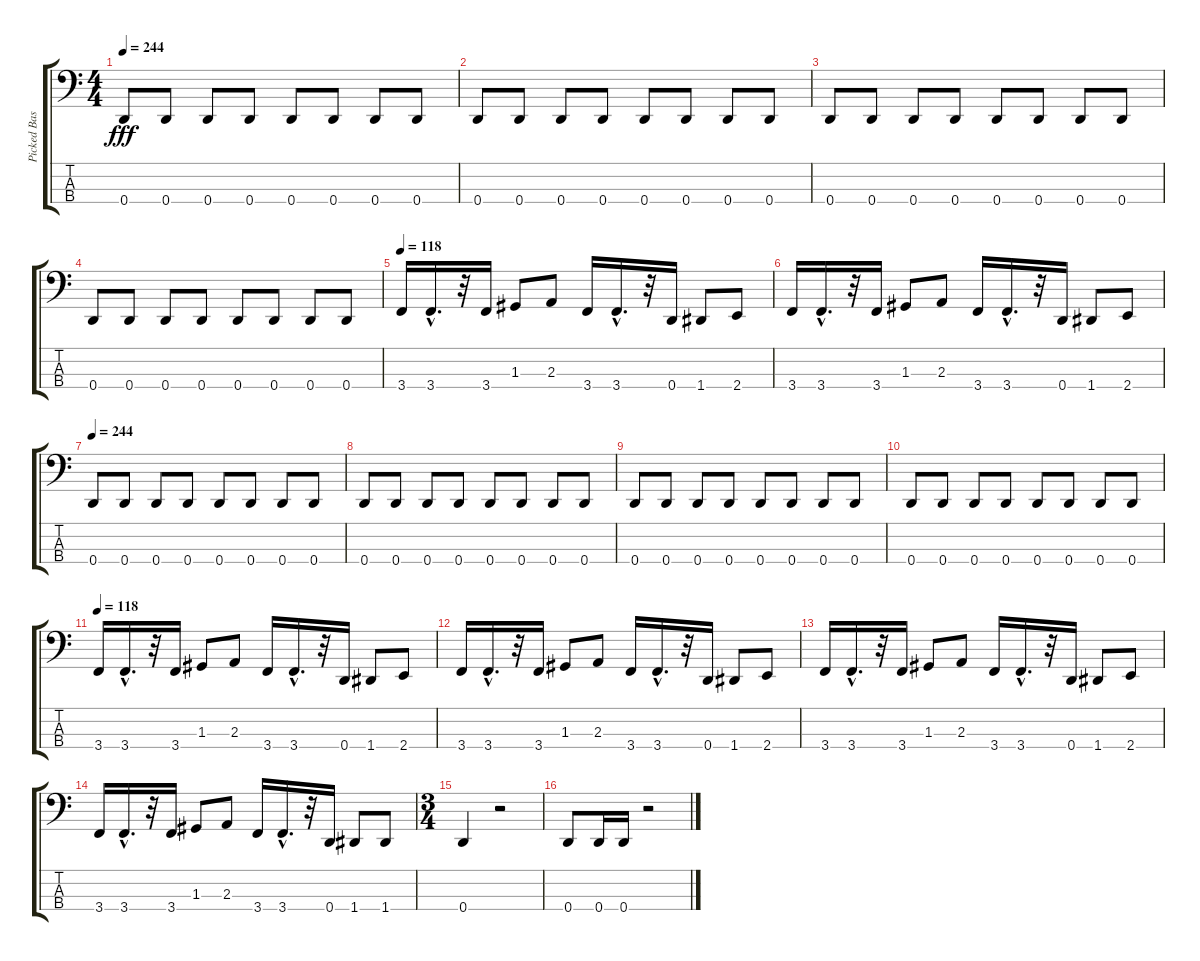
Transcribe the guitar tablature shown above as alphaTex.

\track ("Picked Bass" "Picked Bas") {instrument electricbasspick}
\staff {score tabs}
\tuning (F2 C2 G1 D1) {hide}
\ts (4 4)
\tempo 244
\clef f4
\ks c
0.4.8{dy fff} 0.4.8 0.4.8 0.4.8 0.4.8 0.4.8 0.4.8 0.4.8 |
0.4.8 0.4.8 0.4.8 0.4.8 0.4.8 0.4.8 0.4.8 0.4.8 |
0.4.8 0.4.8 0.4.8 0.4.8 0.4.8 0.4.8 0.4.8 0.4.8 |
0.4.8 0.4.8 0.4.8 0.4.8 0.4.8 0.4.8 0.4.8 0.4.8 |
\tempo 118
3.4.16 3.4{hac}.16{d} r.32 3.4.16 1.3.8 2.3.8 3.4.16 3.4{hac}.16{d} r.32 0.4.16 1.4.8 2.4.8 |
3.4.16 3.4{hac}.16{d} r.32 3.4.16 1.3.8 2.3.8 3.4.16 3.4{hac}.16{d} r.32 0.4.16 1.4.8 2.4.8 |
\tempo 244
0.4.8 0.4.8 0.4.8 0.4.8 0.4.8 0.4.8 0.4.8 0.4.8 |
0.4.8 0.4.8 0.4.8 0.4.8 0.4.8 0.4.8 0.4.8 0.4.8 |
0.4.8 0.4.8 0.4.8 0.4.8 0.4.8 0.4.8 0.4.8 0.4.8 |
0.4.8 0.4.8 0.4.8 0.4.8 0.4.8 0.4.8 0.4.8 0.4.8 |
\tempo 118
3.4.16 3.4{hac}.16{d} r.32 3.4.16 1.3.8 2.3.8 3.4.16 3.4{hac}.16{d} r.32 0.4.16 1.4.8 2.4.8 |
3.4.16 3.4{hac}.16{d} r.32 3.4.16 1.3.8 2.3.8 3.4.16 3.4{hac}.16{d} r.32 0.4.16 1.4.8 2.4.8 |
3.4.16 3.4{hac}.16{d} r.32 3.4.16 1.3.8 2.3.8 3.4.16 3.4{hac}.16{d} r.32 0.4.16 1.4.8 2.4.8 |
3.4.16 3.4{hac}.16{d} r.32 3.4.16 1.3.8 2.3.8 3.4.16 3.4{hac}.16{d} r.32 0.4.16 1.4.8 1.4.8 |
\ts (3 4)
0.4.4 r.2 |
0.4.8 0.4.16 0.4.16 r.2
